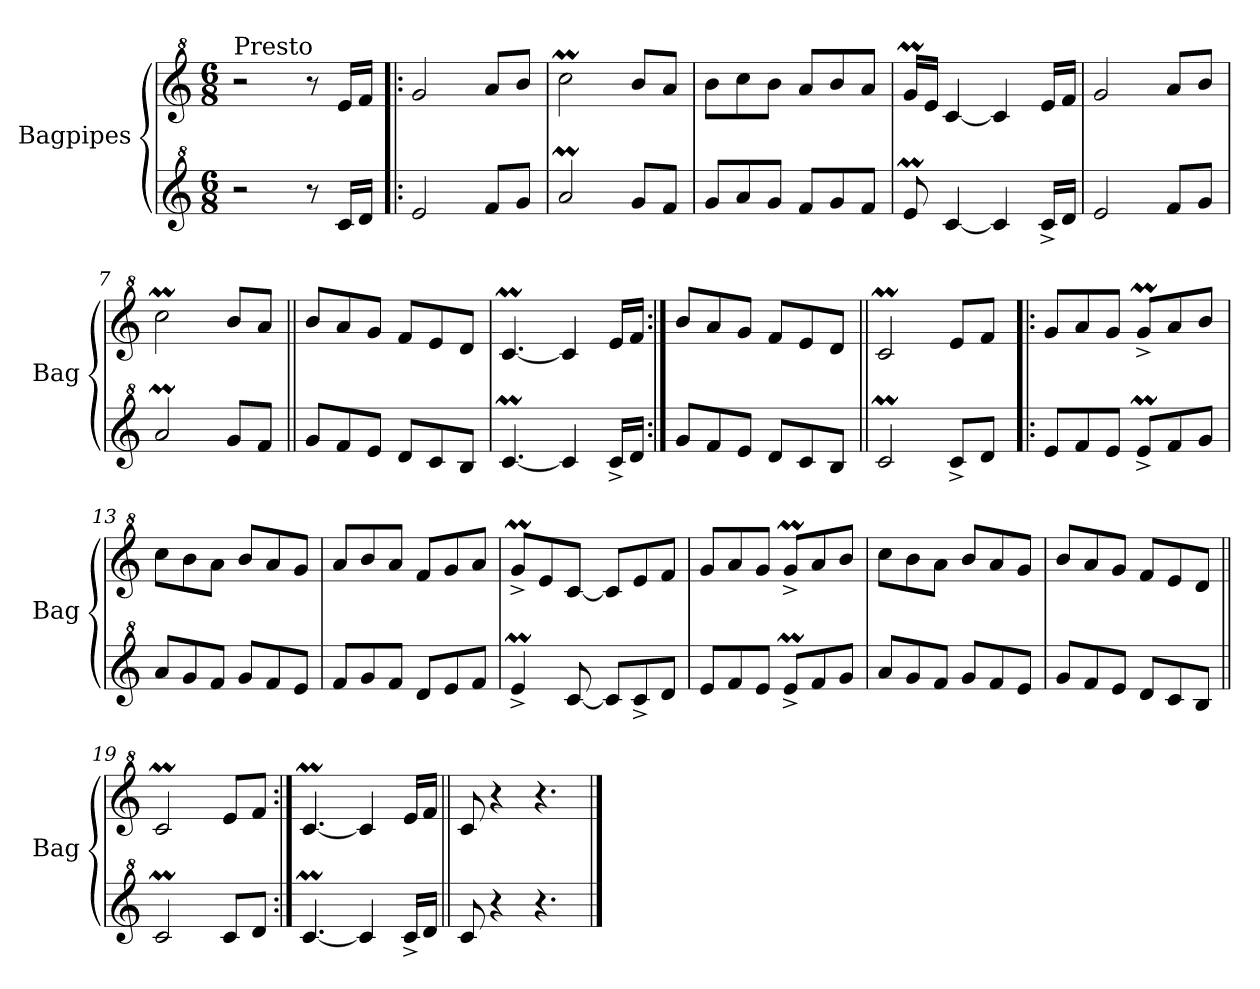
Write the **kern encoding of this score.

**kern	**kern
*part2	*part1
*staff2	*staff1
*I"Bagpipes	*I"Bagpipes
*I'Bag	*I'Bag
*clefG^2	*clefG^2
*k[]	*k[]
*C:	*C:
*M6/8	*M6/8
=1	=1
!	!LO:TX:a:t=Presto
2r	2r
8r	8r
16cc/LL	16ee/LL
16dd/JJ	16ff/JJ
=2!|:	=2!|:
2ee/	2gg/
8ff/L	8aa/L
8gg/J	8bb/J
=3	=3
2aaM/	2cccM\
8gg/L	8bb/L
8ff/J	8aa/J
=4	=4
8gg/L	8bb\L
8aa/	8ccc\
8gg/J	8bb\J
8ff/L	8aa/L
8gg/	8bb/
8ff/J	8aa/J
=5	=5
8eem/	16ggM/LL
.	16ee/JJ
[4cc/	[4cc/
4cc/]	4cc/]
16cc^/LL	16ee/LL
16dd/JJ	16ff/JJ
=6	=6
2ee/	2gg/
8ff/L	8aa/L
8gg/J	8bb/J
=7	=7
2aaM/	2cccM\
8gg/L	8bb/L
8ff/J	8aa/J
=8||	=8||
8gg/L	8bb/L
8ff/	8aa/
8ee/J	8gg/J
8dd/L	8ff/L
8cc/	8ee/
8b/J	8dd/J
=9	=9
[4.ccM/	[4.ccM/
4cc/]	4cc/]
16cc^/LL	16ee/LL
16dd/JJ	16ff/JJ
!!LO:LB:g=z
=10:|!	=10:|!
8gg/L	8bb/L
8ff/	8aa/
8ee/J	8gg/J
8dd/L	8ff/L
8cc/	8ee/
8b/J	8dd/J
=11||	=11||
2ccM/	2ccM/
8cc^/L	8ee/L
8dd/J	8ff/J
=12!|:	=12!|:
8ee/L	8gg/L
8ff/	8aa/
8ee/J	8gg/J
8eem^/L	8ggM^/L
8ff/	8aa/
8gg/J	8bb/J
=13	=13
8aa/L	8ccc\L
8gg/	8bb\
8ff/J	8aa\J
8gg/L	8bb/L
8ff/	8aa/
8ee/J	8gg/J
=14	=14
8ff/L	8aa/L
8gg/	8bb/
8ff/J	8aa/J
8dd/L	8ff/L
8ee/	8gg/
8ff/J	8aa/J
=15	=15
4eem^/	8ggM^/L
.	8ee/
[8cc/	[8cc/J
8cc/L]	8cc/L]
8cc^/	8ee/
8dd/J	8ff/J
=16	=16
8ee/L	8gg/L
8ff/	8aa/
8ee/J	8gg/J
8eem^/L	8ggM^/L
8ff/	8aa/
8gg/J	8bb/J
!!LO:LB:g=z
=17	=17
8aa/L	8ccc\L
8gg/	8bb\
8ff/J	8aa\J
8gg/L	8bb/L
8ff/	8aa/
8ee/J	8gg/J
=18	=18
8gg/L	8bb/L
8ff/	8aa/
8ee/J	8gg/J
8dd/L	8ff/L
8cc/	8ee/
8b/J	8dd/J
=19||	=19||
2ccM/	2ccM/
8cc/L	8ee/L
8dd/J	8ff/J
=20:|!	=20:|!
[4.ccM/	[4.ccM/
4cc/]	4cc/]
16cc^/LL	16ee/LL
16dd/JJ	16ff/JJ
=21||	=21||
8cc/	8cc/
4r	4r
4.r	4.r
==	==
*-	*-
